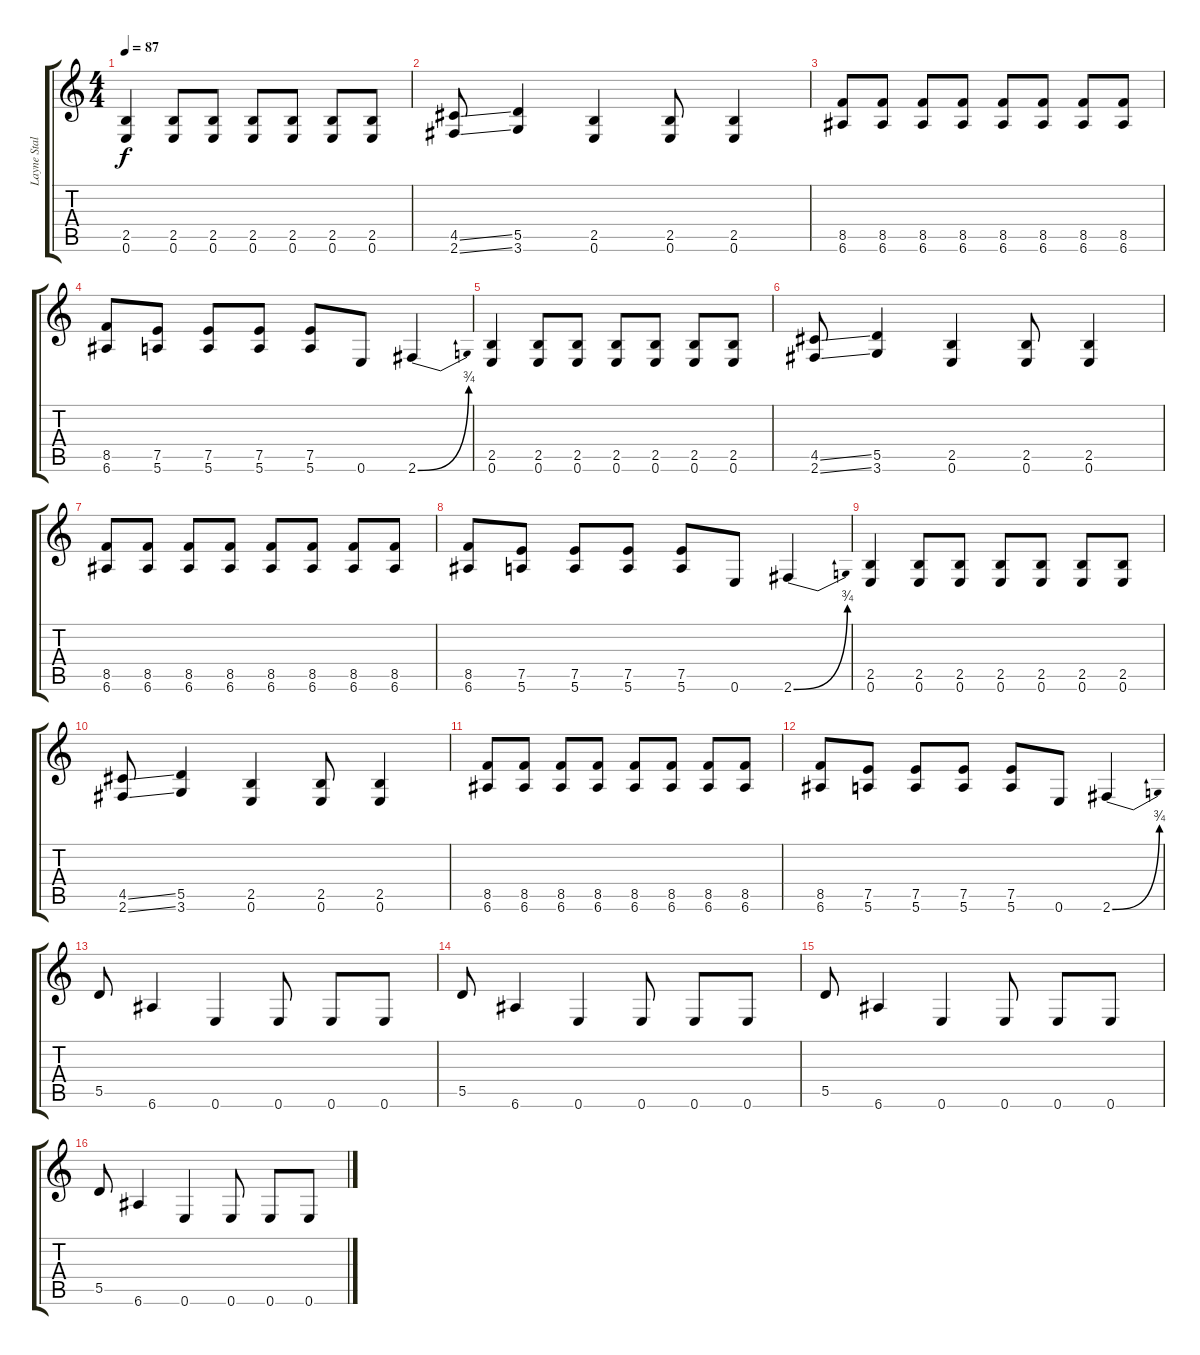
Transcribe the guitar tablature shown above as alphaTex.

\track ("Layne Staley" "Layne Stal") {instrument distortionguitar}
\staff {score tabs}
\tuning (E4 B3 G3 D3 A2 E2) {hide}
\ts (4 4)
\tempo 87
\clef g2
\ks c
(2.5 0.6).4{dy f} (2.5 0.6).8 (2.5 0.6).8 (2.5 0.6).8 (2.5 0.6).8 (2.5 0.6).8 (2.5 0.6).8 |
(4.5{ss} 2.6{ss}).8 (5.5 3.6).4 (2.5 0.6).4 (2.5 0.6).8 (2.5 0.6).4 |
(8.5 6.6).8 (8.5 6.6).8 (8.5 6.6).8 (8.5 6.6).8 (8.5 6.6).8 (8.5 6.6).8 (8.5 6.6).8 (8.5 6.6).8 |
(8.5 6.6).8 (7.5 5.6).8 (7.5 5.6).8 (7.5 5.6).8 (7.5 5.6).8 0.6.8 2.6{be (bend 0 0 60 3)}.4 |
(2.5 0.6).4 (2.5 0.6).8 (2.5 0.6).8 (2.5 0.6).8 (2.5 0.6).8 (2.5 0.6).8 (2.5 0.6).8 |
(4.5{ss} 2.6{ss}).8 (5.5 3.6).4 (2.5 0.6).4 (2.5 0.6).8 (2.5 0.6).4 |
(8.5 6.6).8 (8.5 6.6).8 (8.5 6.6).8 (8.5 6.6).8 (8.5 6.6).8 (8.5 6.6).8 (8.5 6.6).8 (8.5 6.6).8 |
(8.5 6.6).8 (7.5 5.6).8 (7.5 5.6).8 (7.5 5.6).8 (7.5 5.6).8 0.6.8 2.6{be (bend 0 0 60 3)}.4 |
(2.5 0.6).4 (2.5 0.6).8 (2.5 0.6).8 (2.5 0.6).8 (2.5 0.6).8 (2.5 0.6).8 (2.5 0.6).8 |
(4.5{ss} 2.6{ss}).8 (5.5 3.6).4 (2.5 0.6).4 (2.5 0.6).8 (2.5 0.6).4 |
(8.5 6.6).8 (8.5 6.6).8 (8.5 6.6).8 (8.5 6.6).8 (8.5 6.6).8 (8.5 6.6).8 (8.5 6.6).8 (8.5 6.6).8 |
(8.5 6.6).8 (7.5 5.6).8 (7.5 5.6).8 (7.5 5.6).8 (7.5 5.6).8 0.6.8 2.6{be (bend 0 0 60 3)}.4 |
5.5.8 6.6.4 0.6.4 0.6.8 0.6.8 0.6.8 |
5.5.8 6.6.4 0.6.4 0.6.8 0.6.8 0.6.8 |
5.5.8 6.6.4 0.6.4 0.6.8 0.6.8 0.6.8 |
5.5.8 6.6.4 0.6.4 0.6.8 0.6.8 0.6.8
